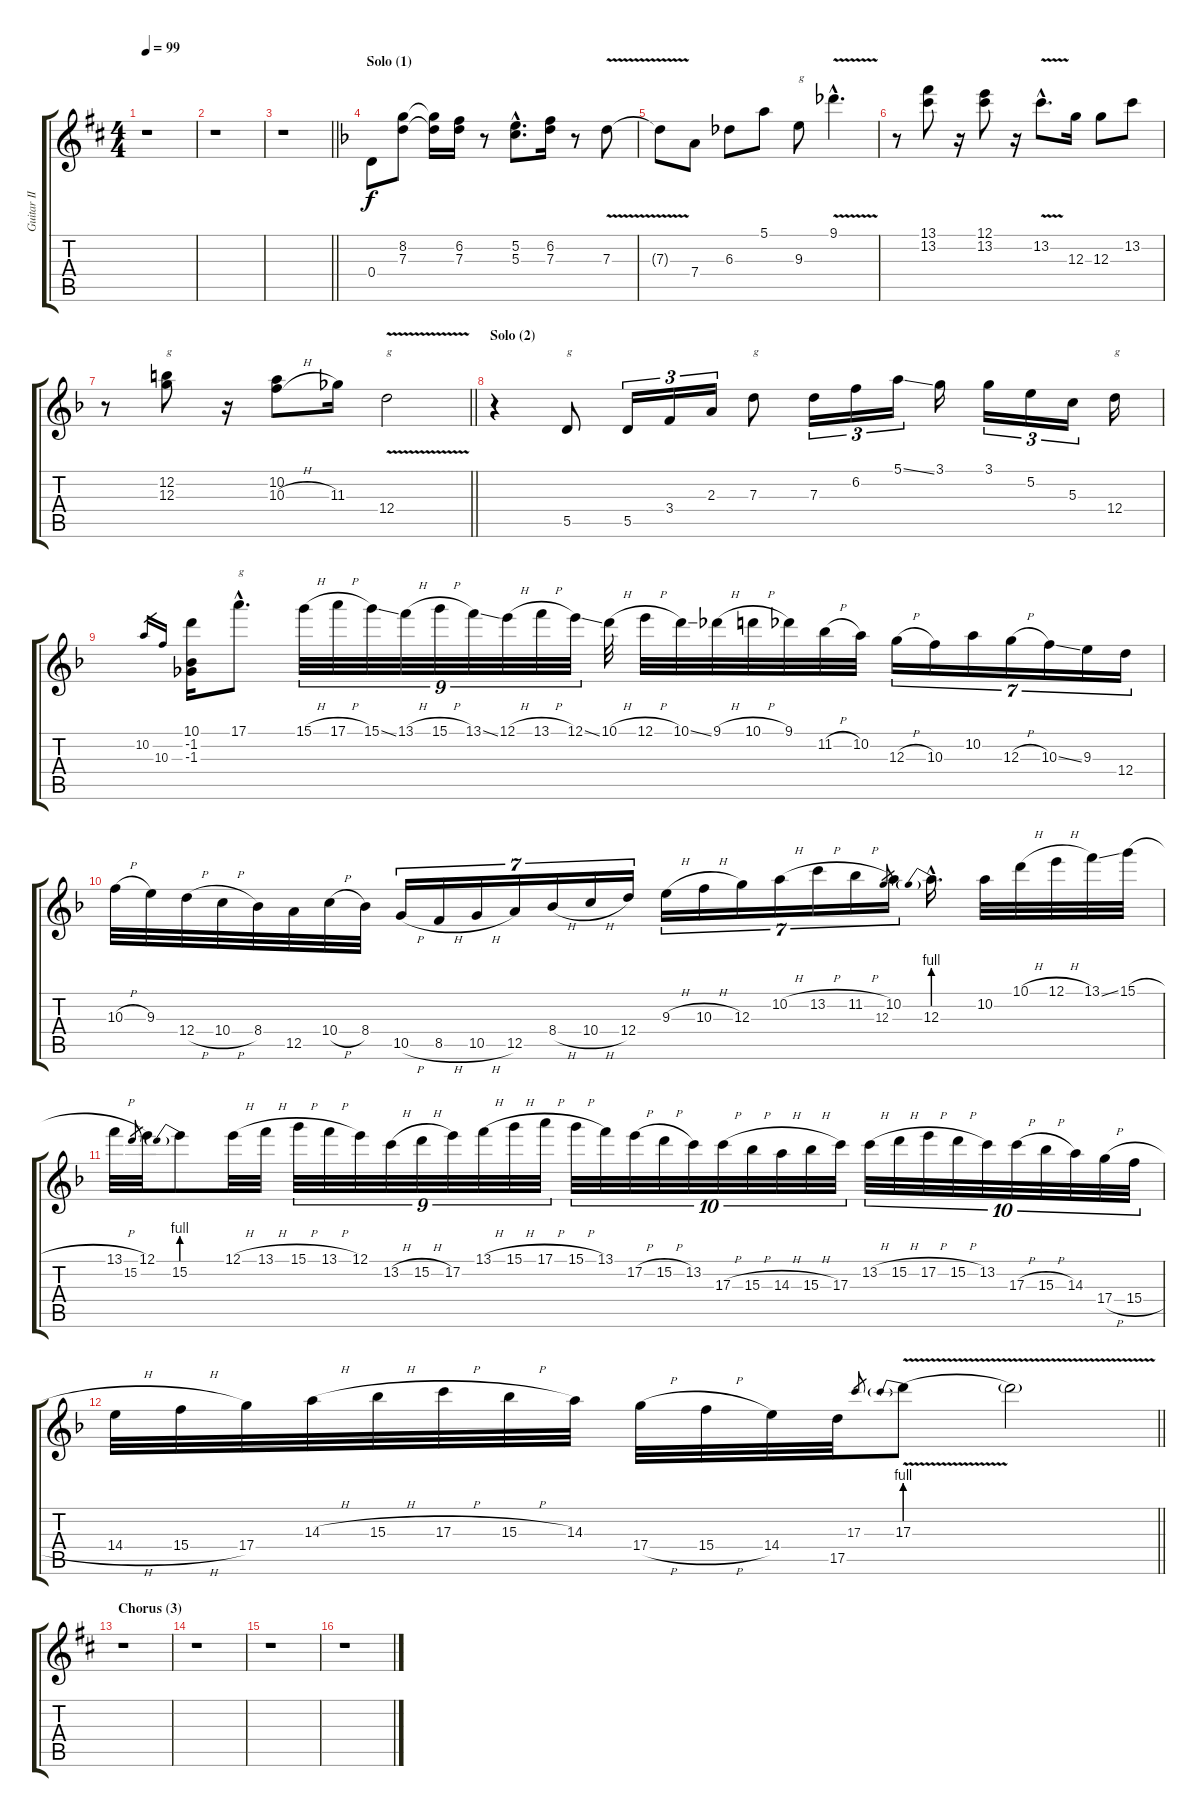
\track ("Guitar II" "Guitar II") {instrument distortionguitar}
\staff {score tabs}
\tuning (E4 B3 G3 D3 A2 E2) {hide}
\ts (4 4)
\tempo 99
\clef g2
\ks d
r.1{dy f} |
r.1 |
\barLineRight lightlight
r.1 |
\section ("" "Solo (1)")
\ks dminor
0.4.8 (8.2 7.3).8 (8.2{t} 7.3{t}).16 (6.2 7.3).16 r.8 (5.2{hac} 5.3{hac}).8{d} (6.2 7.3).16 r.8 7.3{v}.8 |
7.3{t}.8 7.4.8 6.3.8 5.1.8 9.3.8{txt "g"} 9.1{v hac}.4{d} |
r.8 (13.1 13.2).8 r.16 (12.1 13.2).8 r.16 13.2{v hac}.8{d} 12.3.16 12.3.8 13.2.8 |
\barLineRight lightlight
r.8 (12.2 12.3).8{txt "g"} r.16 (10.2 10.3{h}).8 11.3.16 12.4{v}.2{txt "g"} |
\section ("" "Solo (2)")
r.4 5.5.8{txt "g"} 5.5.16{tu (3 2)} 3.4.16{tu (3 2)} 2.3.16{tu (3 2)} 7.3.8{txt "g"} 7.3.16{tu (3 2)} 6.2.16{tu (3 2)} 5.1{ss}.16{tu (3 2)} 3.1.16 3.1.16{tu (3 2)} 5.2.16{tu (3 2)} 5.3.16{tu (3 2)} 12.4.16{txt "g"} |
10.2.16{gr} 10.3.16{gr} (10.1 -1.2 -1.3).16 17.1{hac}.8{d txt "g"} 15.1{h}.32{tu (9 8)} 17.1{h}.32{tu (9 8)} 15.1{ss}.32{tu (9 8)} 13.1{h}.32{tu (9 8)} 15.1{h}.32{tu (9 8)} 13.1{ss}.32{tu (9 8)} 12.1{h}.32{tu (9 8)} 13.1{h}.32{tu (9 8)} 12.1{ss}.32{tu (9 8)} 10.1{h}.32 12.1{h}.32 10.1{ss}.32 9.1{h}.32 10.1{h}.32 9.1.32 11.2{h}.32 10.2.32 12.3{h}.16{tu (7 4)} 10.3.16{tu (7 4)} 10.2.16{tu (7 4)} 12.3{h}.16{tu (7 4)} 10.3{ss}.16{tu (7 4)} 9.3.16{tu (7 4)} 12.4.16{tu (7 4)} |
10.3{h}.32 9.3.32 12.4{h}.32 10.4{h}.32 8.4.32 12.5.32 10.4{h}.32 8.4.32 10.5{h}.16{tu (7 4)} 8.5{h}.16{tu (7 4)} 10.5{h}.16{tu (7 4)} 12.5.16{tu (7 4)} 8.4{h}.16{tu (7 4)} 10.4{h}.16{tu (7 4)} 12.4.16{tu (7 4)} 9.3{h}.16{tu (7 4)} 10.3{h}.16{tu (7 4)} 12.3.16{tu (7 4)} 10.2{h}.16{tu (7 4)} 13.2{h}.16{tu (7 4)} 11.2{h}.16{tu (7 4)} 10.2.16{tu (7 4)} 12.3.8{gr} 12.3{be (prebend 0 4 60 4) hac}.16{d} 10.2.32 10.1{h}.32 12.1{h}.32 13.1{ss}.32 15.1{h}.32 |
13.1{h}.32 12.1.32 15.2.8{gr} 15.2{be (prebend 0 4 60 4)}.8 12.1{h}.32 13.1{h}.32 15.1{h}.32{tu (9 8)} 13.1{h}.32{tu (9 8)} 12.1.32{tu (9 8)} 13.2{h}.32{tu (9 8)} 15.2{h}.32{tu (9 8)} 17.2.32{tu (9 8)} 13.1{h}.32{tu (9 8)} 15.1{h}.32{tu (9 8)} 17.1{h}.32{tu (9 8)} 15.1{h}.32{tu (10 8)} 13.1.32{tu (10 8)} 17.2{h}.32{tu (10 8)} 15.2{h}.32{tu (10 8)} 13.2.32{tu (10 8)} 17.3{h}.32{tu (10 8)} 15.3{h}.32{tu (10 8)} 14.3{h}.32{tu (10 8)} 15.3{h}.32{tu (10 8)} 17.3.32{tu (10 8)} 13.2{h}.32{tu (10 8)} 15.2{h}.32{tu (10 8)} 17.2{h}.32{tu (10 8)} 15.2{h}.32{tu (10 8)} 13.2.32{tu (10 8)} 17.3{h}.32{tu (10 8)} 15.3{h}.32{tu (10 8)} 14.3.32{tu (10 8)} 17.4{h}.32{tu (10 8)} 15.4{h}.32{tu (10 8)} |
\barLineRight lightlight
14.4{h}.32 15.4{h}.32 17.4.32 14.3{h}.32 15.3{h}.32 17.3{h}.32 15.3{h}.32 14.3.32 17.4{h}.32 15.4{h}.32 14.4.32 17.5.32 17.3.8{gr} 17.3{be (prebend 0 4 60 4) v}.8 17.3{t}.2 |
\section ("" "Chorus (3)")
\ks d
r.1 |
r.1 |
r.1 |
r.1
